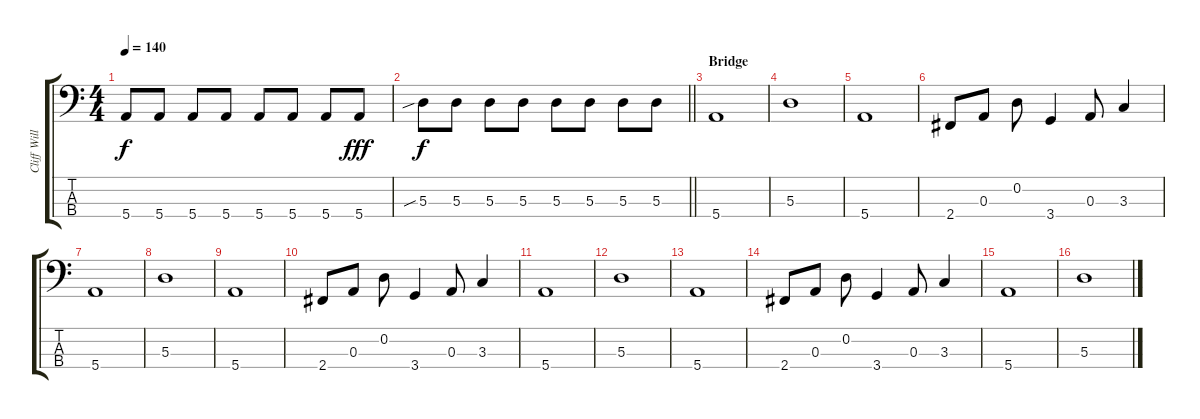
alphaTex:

\track ("Cliff Williams" "Cliff Will") {instrument electricbasspick}
\staff {score tabs}
\tuning (G2 D2 A1 E1) {hide}
\ts (4 4)
\tempo 140
\clef f4
\ks c
5.4.8{dy f} 5.4.8 5.4.8 5.4.8 5.4.8 5.4.8 5.4.8 5.4.8{dy fff} |
\barLineRight lightlight
5.3{sib}.8{dy f} 5.3.8 5.3.8 5.3.8 5.3.8 5.3.8 5.3.8 5.3.8 |
\section ("" "Bridge")
5.4.1 |
5.3.1 |
5.4.1 |
2.4.8 0.3.8 0.2.8 3.4.4 0.3.8 3.3.4 |
5.4.1 |
5.3.1 |
5.4.1 |
2.4.8 0.3.8 0.2.8 3.4.4 0.3.8 3.3.4 |
5.4.1 |
5.3.1 |
5.4.1 |
2.4.8 0.3.8 0.2.8 3.4.4 0.3.8 3.3.4 |
5.4.1 |
5.3.1
